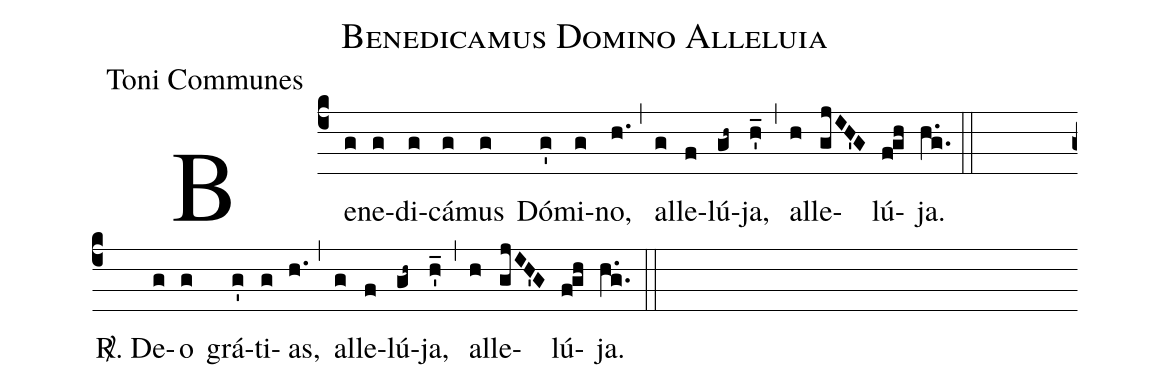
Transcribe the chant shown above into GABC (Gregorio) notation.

name:Benedicamus Domino Alleluia;
office-part:Toni Communes;
%%
(c4)Be(g)ne(g)di(g)cá(g)mus(g) Dó(g')mi(g)no,(h.) (,) al(g)le(f)lú(gh~)ja,(h_') (,) al(h)le(gjIH'G)lú(fgh)ja.(h.g.) (::) (Z)
<sp>R/</sp>. De(g)o(g) grá(g')ti(g)as,(h.) (,) al(g)le(f)lú(gh~)ja,(h_') (,) al(h)le(gjIH'G)lú(fgh)ja.(h.g.) (::)
